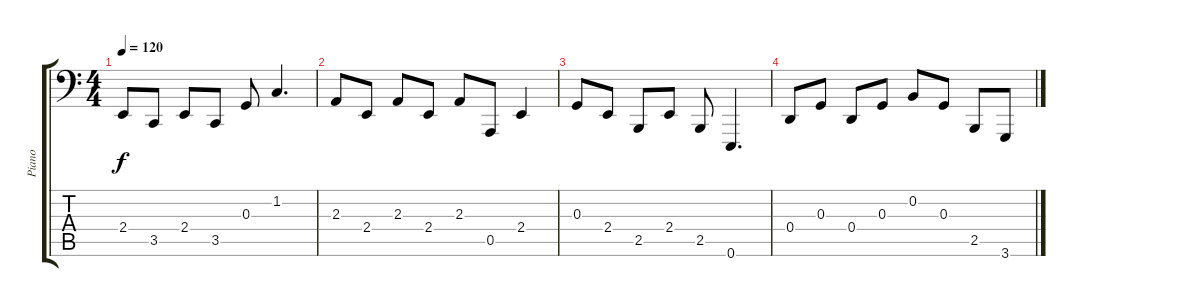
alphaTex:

\track ("Piano" "Piano") {instrument acousticgrandpiano}
\staff {score tabs}
\tuning (E3 B2 G2 D2 A1 E1) {hide}
\ts (4 4)
\tempo 120
\clef f4
\ks c
2.4.8{dy f} 3.5.8 2.4.8 3.5.8 0.3.8 1.2.4{d} |
2.3.8 2.4.8 2.3.8 2.4.8 2.3.8 0.5.8 2.4.4 |
0.3.8 2.4.8 2.5.8 2.4.8 2.5.8 0.6.4{d} |
0.4.8 0.3.8 0.4.8 0.3.8 0.2.8 0.3.8 2.5.8 3.6.8
